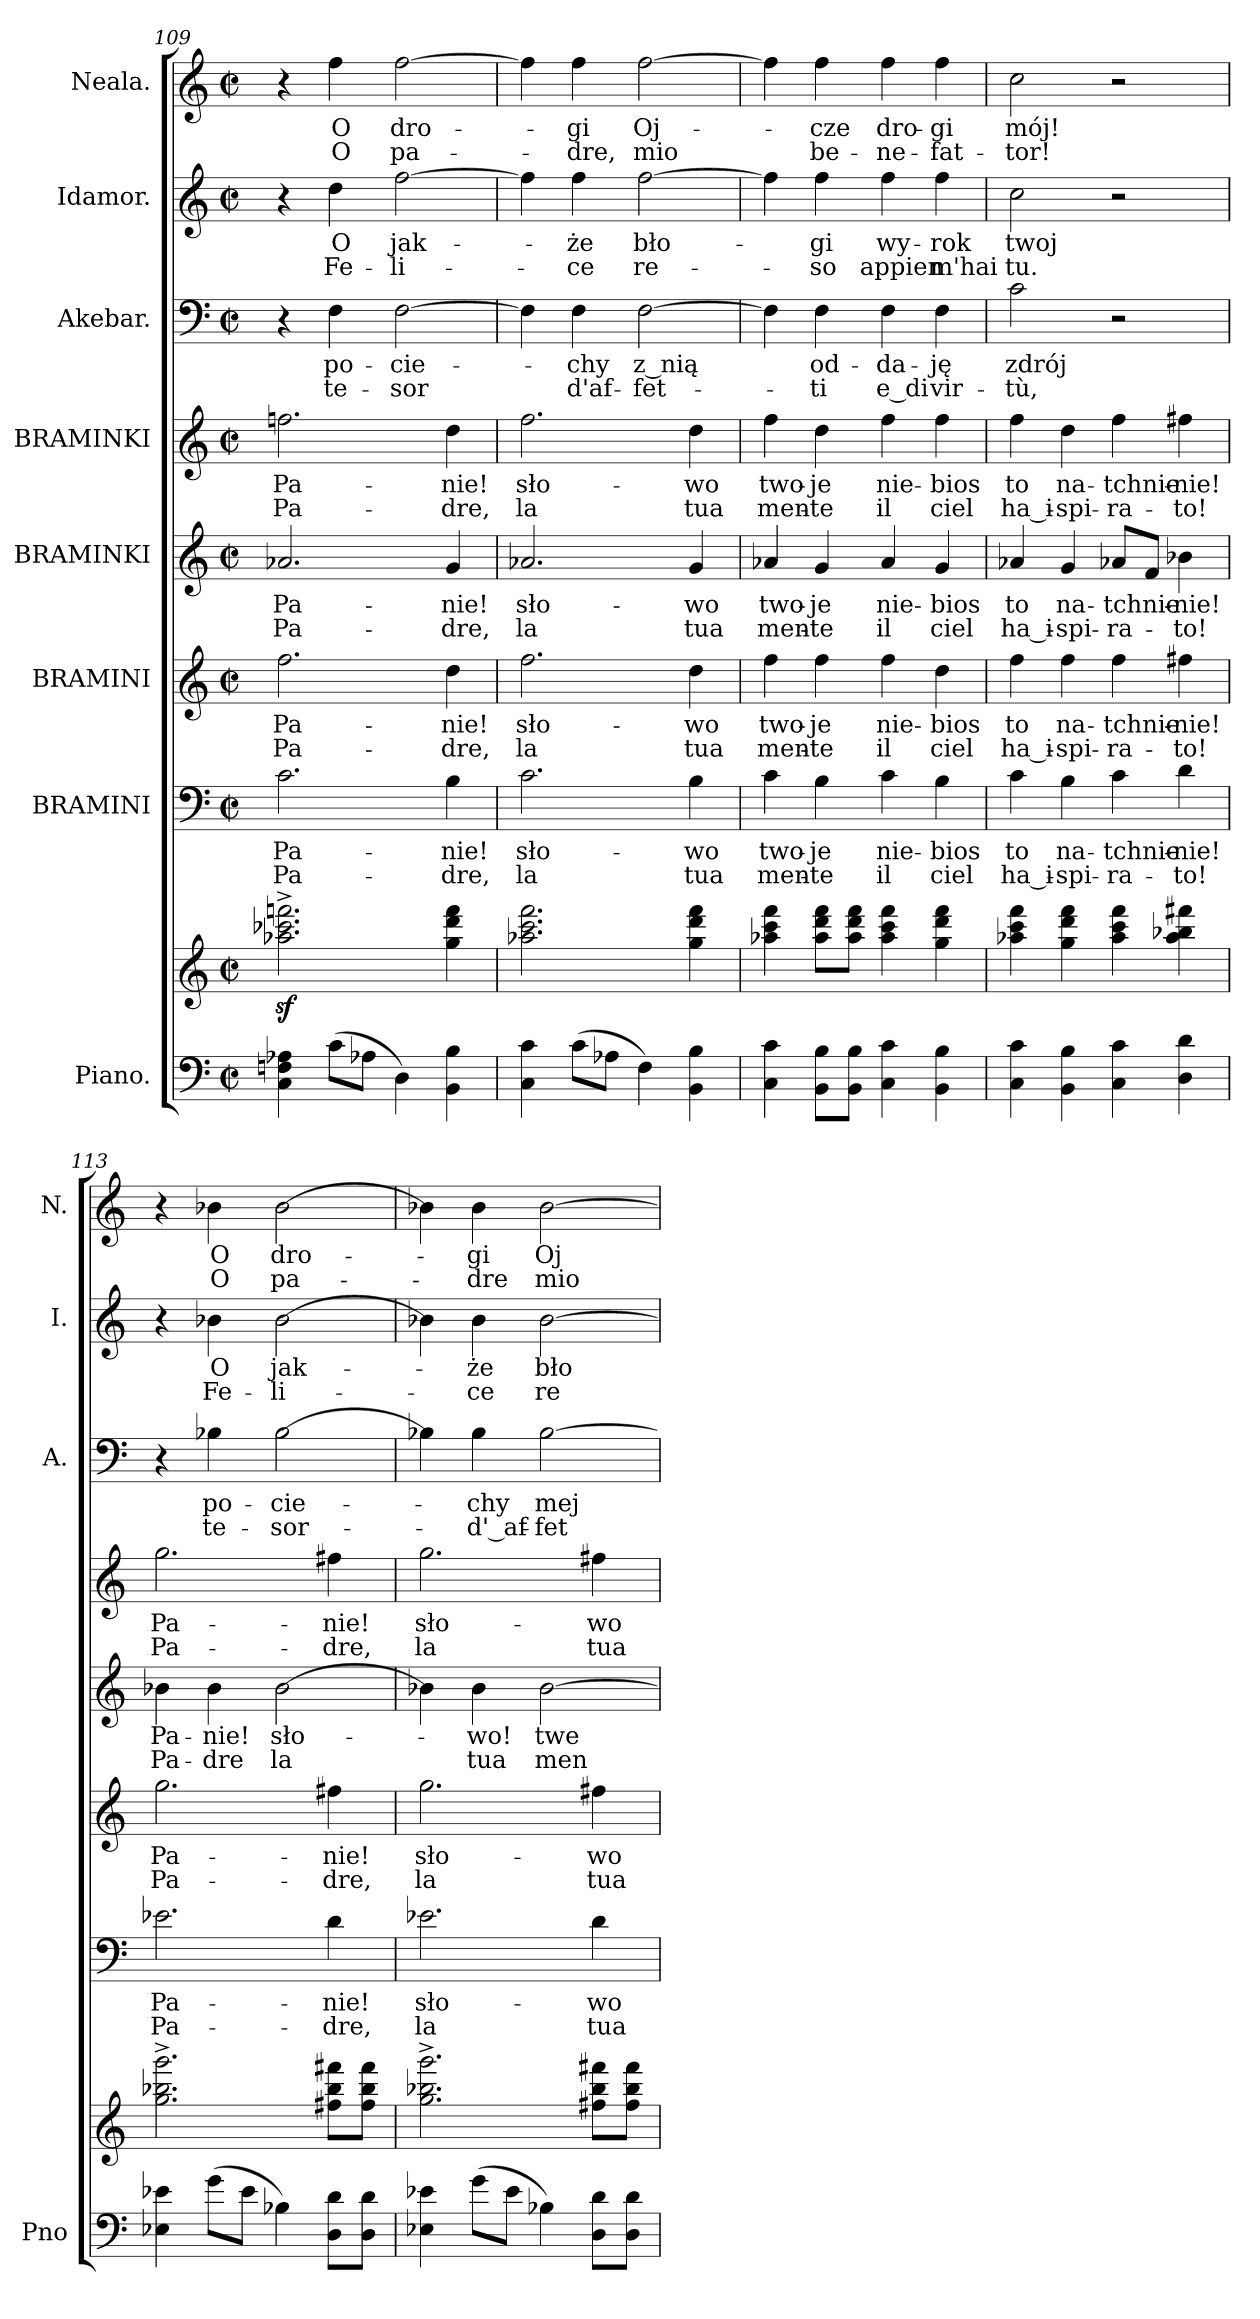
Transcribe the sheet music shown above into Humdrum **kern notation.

**kern	**kern	**kern	**text	**text	**kern	**text	**text	**kern	**text	**text	**kern	**text	**text	**kern	**text	**text	**kern	**text	**text	**kern	**text	**text
*part8	*part8	*part7	*part7	*part7	*part6	*part6	*part6	*part5	*part5	*part5	*part4	*part4	*part4	*part3	*part3	*part3	*part2	*part2	*part2	*part1	*part1	*part1
*staff9	*staff8	*staff7	*staff7	*staff7	*staff6	*staff6	*staff6	*staff5	*staff5	*staff5	*staff4	*staff4	*staff4	*staff3	*staff3	*staff3	*staff2	*staff2	*staff2	*staff1	*staff1	*staff1
*I"Piano.	*	*I"BRAMINI	*	*	*I"BRAMINI	*	*	*I"BRAMINKI	*	*	*I"BRAMINKI	*	*	*I"Akebar.	*	*	*I"Idamor.	*	*	*I"Neala.	*	*
*I'Pno	*	*	*	*	*	*	*	*	*	*	*	*	*	*I'A.	*	*	*I'I.	*	*	*I'N.	*	*
*clefF4	*clefG2	*clefF4	*	*	*clefG2	*	*	*clefG2	*	*	*clefG2	*	*	*clefF4	*	*	*clefG2	*	*	*clefG2	*	*
*	*	*	*	*	*ITrd8c12	*	*	*	*	*	*	*	*	*	*	*	*ITrd8c12	*	*	*	*	*
*k[]	*k[]	*k[]	*	*	*k[]	*	*	*k[]	*	*	*k[]	*	*	*k[]	*	*	*k[]	*	*	*k[]	*	*
*a:	*a:	*a:	*	*	*a:	*	*	*a:	*	*	*a:	*	*	*a:	*	*	*a:	*	*	*a:	*	*
*M2/2	*M2/2	*M2/2	*	*	*M2/2	*	*	*M2/2	*	*	*M2/2	*	*	*M2/2	*	*	*M2/2	*	*	*M2/2	*	*
*met(c|)	*met(c|)	*met(c|)	*	*	*met(c|)	*	*	*met(c|)	*	*	*met(c|)	*	*	*met(c|)	*	*	*met(c|)	*	*	*met(c|)	*	*
=109	=109	=109	=109	=109	=109	=109	=109	=109	=109	=109	=109	=109	=109	=109	=109	=109	=109	=109	=109	=109	=109	=109
4C\ 4Fn\ 4A-X\	2.aa-Xz^\ 2.ccc-Xz^\ 2.fffnz^\	2.c\	Pa-	Pa-	2.f\	Pa-	Pa-	2.a-X/	Pa-	Pa-	2.ffn\	Pa-	Pa-	4r	.	.	4r	.	.	4r	.	.
(8c\L	.	.	.	.	.	.	.	.	.	.	.	.	.	4F\	po-	te-	4d\	O	Fe-	4ff\	O	O
8A-X\J	.	.	.	.	.	.	.	.	.	.	.	.	.	.	.	.	.	.	.	.	.	.
4D\)	.	.	.	.	.	.	.	.	.	.	.	.	.	[2F\	-cie-	-sor	[2f\	jak-	-li-	[2ff\	dro-	pa-
4BB\ 4B\	4gg\ 4ddd\ 4fff\	4B\	-nie!	-dre,	4d\	-nie!	-dre,	4g/	-nie!	-dre,	4dd\	-nie!	-dre,	.	.	.	.	.	.	.	.	.
=110	=110	=110	=110	=110	=110	=110	=110	=110	=110	=110	=110	=110	=110	=110	=110	=110	=110	=110	=110	=110	=110	=110
4C\ 4c\	2.aa-X\ 2.ccc\ 2.fff\	2.c\	sło-	la	2.f\	sło-	la	2.a-X/	sło-	la	2.ff\	sło-	la	4F\]	.	.	4f\]	.	.	4ff\]	.	.
(8c\L	.	.	.	.	.	.	.	.	.	.	.	.	.	4F\	-chy	d'af-	4f\	-że	-ce	4ff\	-gi	-dre,
8A-X\J	.	.	.	.	.	.	.	.	.	.	.	.	.	.	.	.	.	.	.	.	.	.
4F\)	.	.	.	.	.	.	.	.	.	.	.	.	.	[2F\	z_nią	-fet-	[2f\	bło-	re-	[2ff\	Oj-	mio
4BB\ 4B\	4gg\ 4ddd\ 4fff\	4B\	-wo	tua	4d\	-wo	tua	4g/	-wo	tua	4dd\	-wo	tua	.	.	.	.	.	.	.	.	.
=111	=111	=111	=111	=111	=111	=111	=111	=111	=111	=111	=111	=111	=111	=111	=111	=111	=111	=111	=111	=111	=111	=111
4C\ 4c\	4aa-X\ 4ccc\ 4fff\	4c\	two-	men-	4f\	two-	men-	4a-X/	two-	men-	4ff\	two-	men-	4F\]	.	.	4f\]	.	.	4ff\]	.	.
8BB\ 8B\L	8aa-\ 8ddd\ 8fff\L	4B\	-je	-te	4f\	-je	-te	4g/	-je	-te	4dd\	-je	-te	4F\	od-	-ti	4f\	-gi	-so	4ff\	-cze	be-
8BB\ 8B\J	8aa-\ 8ddd\ 8fff\J	.	.	.	.	.	.	.	.	.	.	.	.	.	.	.	.	.	.	.	.	.
4C\ 4c\	4aa-\ 4ccc\ 4fff\	4c\	nie-	il	4f\	nie-	il	4a-/	nie-	il	4ff\	nie-	il	4F\	-da-	e_di	4f\	wy-	appien	4ff\	dro-	-ne-
4BB\ 4B\	4gg\ 4ddd\ 4fff\	4B\	-bios	ciel	4d\	-bios	ciel	4g/	-bios	ciel	4ff\	-bios	ciel	4F\	-ję	vir-	4f\	-rok	m'hai	4ff\	-gi	-fat-
=112	=112	=112	=112	=112	=112	=112	=112	=112	=112	=112	=112	=112	=112	=112	=112	=112	=112	=112	=112	=112	=112	=112
4C\ 4c\	4aa-X\ 4ccc\ 4fff\	4c\	to	ha_i-	4f\	to	ha_i-	4a-X/	to	ha_i-	4ff\	to	ha_i-	2c\	zdrój	-tù,	2c\	twoj	tu.	2cc\	mój!	-tor!
4BB\ 4B\	4gg\ 4ddd\ 4fff\	4B\	na-	-spi-	4f\	na-	-spi-	4g/	na-	-spi-	4dd\	na-	-spi-	.	.	.	.	.	.	.	.	.
4C\ 4c\	4aa-\ 4ccc\ 4fff\	4c\	-tchnie-	-ra-	4f\	-tchnie-	-ra-	8a-X/L	-tchnie-	-ra-	4ff\	-tchnie-	-ra-	2r	.	.	2r	.	.	2r	.	.
.	.	.	.	.	.	.	.	8f/J	.	.	.	.	.	.	.	.	.	.	.	.	.	.
4D\ 4d\	4aa-\ 4bb-X\ 4fff#X\	4d\	-nie!	-to!	4f#X\	-nie!	-to!	4b-X\	-nie!	-to!	4ff#X\	-nie!	-to!	.	.	.	.	.	.	.	.	.
=113	=113	=113	=113	=113	=113	=113	=113	=113	=113	=113	=113	=113	=113	=113	=113	=113	=113	=113	=113	=113	=113	=113
4E-X\ 4e-X\	2.gg^<\ 2.bb-X^<\ 2.ggg^<\	2.e-X\	Pa-	Pa-	2.g\	Pa-	Pa-	4b-X\	Pa-	Pa-	2.gg\	Pa-	Pa-	4r	.	.	4r	.	.	4r	.	.
(8g\L	.	.	.	.	.	.	.	4b-\	-nie!	-dre	.	.	.	4B-X\	po-	te-	4B-X\	O	Fe-	4b-X\	O	O
8e-\J	.	.	.	.	.	.	.	.	.	.	.	.	.	.	.	.	.	.	.	.	.	.
4B-X\)	.	.	.	.	.	.	.	[2b-\	sło-	la	.	.	.	[2B-\	-cie-	-sor-	[2B-\	jak-	-li-	[2b-\	dro-	pa-
8D\ 8d\L	8ff#X\ 8bb-\ 8fff#X\L	4d\	-nie!	-dre,	4f#X\	-nie!	-dre,	.	.	.	4ff#X\	-nie!	-dre,	.	.	.	.	.	.	.	.	.
8D\ 8d\J	8ff#\ 8bb-\ 8fff#\J	.	.	.	.	.	.	.	.	.	.	.	.	.	.	.	.	.	.	.	.	.
=114	=114	=114	=114	=114	=114	=114	=114	=114	=114	=114	=114	=114	=114	=114	=114	=114	=114	=114	=114	=114	=114	=114
4E-X\ 4e-X\	2.gg^<\ 2.bb-X^<\ 2.ggg^<\	2.e-X\	sło-	la	2.g\	sło-	la	4b-X\]	.	.	2.gg\	sło-	la	4B-X\]	.	.	4B-X\]	.	.	4b-X\]	.	.
(8g\L	.	.	.	.	.	.	.	4b-\	-wo!	tua	.	.	.	4B-\	-chy	-d'_af-	4B-\	-że	-ce	4b-\	-gi	-dre
8e-\J	.	.	.	.	.	.	.	.	.	.	.	.	.	.	.	.	.	.	.	.	.	.
4B-X\)	.	.	.	.	.	.	.	[2b-\	twe	men-	.	.	.	[2B-\	mej	-fet-	[2B-\	bło-	re-	[2b-\	Oj-	mio
8D\ 8d\L	8ff#X\ 8bb-\ 8fff#X\L	4d\	-wo	tua	4f#X\	-wo	tua	.	.	.	4ff#X\	-wo	tua	.	.	.	.	.	.	.	.	.
8D\ 8d\J	8ff#\ 8bb-\ 8fff#\J	.	.	.	.	.	.	.	.	.	.	.	.	.	.	.	.	.	.	.	.	.
=	=	=	=	=	=	=	=	=	=	=	=	=	=	=	=	=	=	=	=	=	=	=
*-	*-	*-	*-	*-	*-	*-	*-	*-	*-	*-	*-	*-	*-	*-	*-	*-	*-	*-	*-	*-	*-	*-
